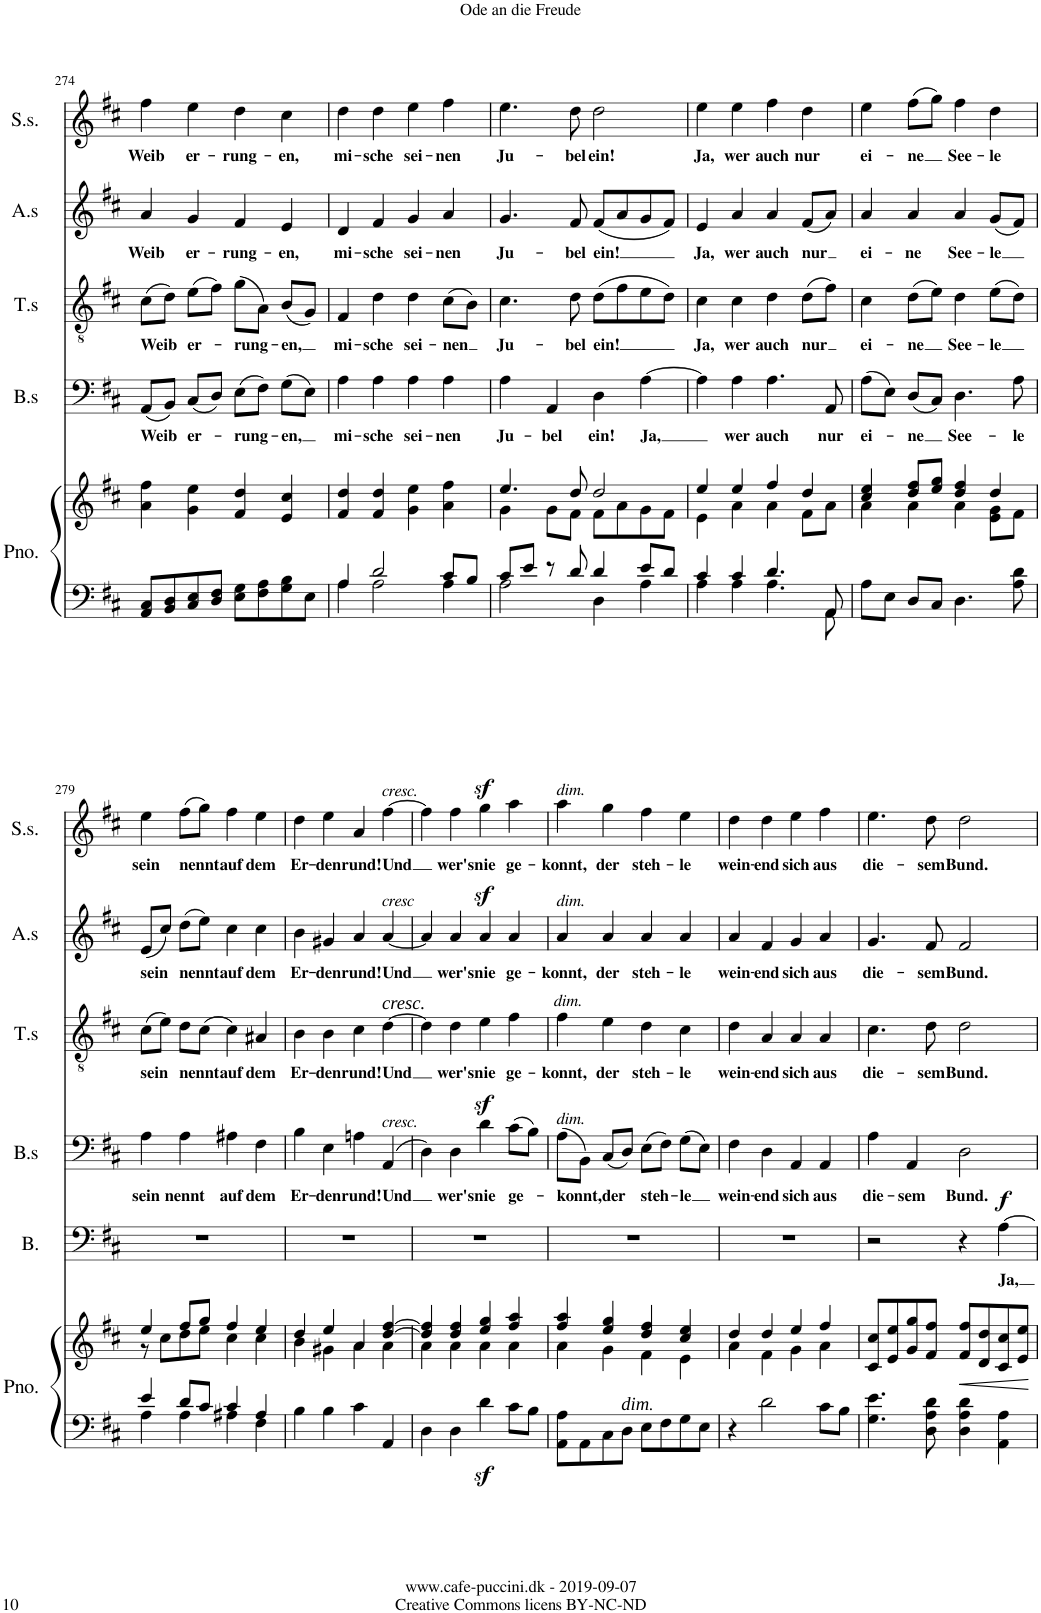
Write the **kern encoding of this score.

**kern	**kern	**dynam	**kern	**text	**dynam	**kern	**text	**kern	**text	**kern	**text	**kern	**text
*part6	*part6	*part6	*part5	*part5	*part5	*part4	*part4	*part3	*part3	*part2	*part2	*part1	*part1
*staff7	*staff6	*staff6/7	*staff5	*staff5	*staff5	*staff4	*staff4	*staff3	*staff3	*staff2	*staff2	*staff1	*staff1
*I"Piano	*	*	*I"Bass	*	*	*I"Bass solo	*	*I"Tenor solo	*	*I"Alto solo	*	*I"Soprano solo	*
*I'Pno.	*	*	*I'B.	*	*	*I'B.s	*	*I'T.s	*	*I'A.s	*	*I'S.s.	*
!!LO:PB:g=z
*clefF4	*clefG2	*	*clefF4	*	*	*clefF4	*	*clefGv2	*	*clefG2	*	*clefG2	*
*k[f#c#]	*k[f#c#]	*	*k[f#c#]	*	*	*k[f#c#]	*	*k[f#c#]	*	*k[f#c#]	*	*k[f#c#]	*
*M4/4	*M4/4	*	*M4/4	*	*	*M4/4	*	*M4/4	*	*M4/4	*	*M4/4	*
*met(c)	*met(c)	*	*met(c)	*	*	*met(c)	*	*met(c)	*	*met(c)	*	*met(c)	*
=274	=274	=274	=274	=274	=274	=274	=274	=274	=274	=274	=274	=274	=274
!	!	!	!	!	!	!	!LO:LY:b	!	!LO:LY:b	!	!LO:LY:b	!	!LO:LY:b
8AA/ 8C#/L	4a\ 4ff#\	.	1r	.	.	(8AA/L	Weib	(8c#\L	Weib	4a/	Weib	4ff#\	Weib
8BB/ 8D/	.	.	.	.	.	8BB/J)	.	8d\J)	.	.	.	.	.
!	!	!	!	!	!	!	!LO:LY:b	!	!LO:LY:b	!	!LO:LY:b	!	!LO:LY:b
8C#/ 8E/	4g\ 4ee\	.	.	.	.	(8C#/L	er-	(8e\L	er-	4g/	er-	4ee\	er-
8D/ 8F#/J	.	.	.	.	.	8D/J)	.	8f#\J)	.	.	.	.	.
!	!	!	!	!	!	!	!LO:LY:b	!	!LO:LY:b	!	!LO:LY:b	!	!LO:LY:b
8E\ 8G\L	4f#/ 4dd/	.	.	.	.	(8E\L	-rung-	(8g\L	-rung-	4f#/	-rung-	4dd\	-rung-
8F#\ 8A\	.	.	.	.	.	8F#\J)	.	8A\J)	.	.	.	.	.
!	!	!	!	!	!	!	!LO:LY:b	!	!LO:LY:b	!	!LO:LY:b	!	!LO:LY:b
8G\ 8B\	4e/ 4cc#/	.	.	.	.	(8G\L	-en,	(8B/L	-en,	4e/	-en,	4cc#\	-en,
8E\J	.	.	.	.	.	8E\J)	.	8G/J)	.	.	.	.	.
=275	=275	=275	=275	=275	=275	=275	=275	=275	=275	=275	=275	=275	=275
*^	*	*	*	*	*	*	*	*	*	*	*	*	*
!	!	!	!	!	!	!	!	!LO:LY:b	!	!LO:LY:b	!	!LO:LY:b	!	!LO:LY:b
4A/	4A\	4f#/ 4dd/	.	1r	.	.	4A\	mi-	4F#/	mi-	4d/	mi-	4dd\	mi-
!	!	!	!	!	!	!	!	!LO:LY:b	!	!LO:LY:b	!	!LO:LY:b	!	!LO:LY:b
2d/	2A\	4f#/ 4dd/	.	.	.	.	4A\	-sche	4d\	-sche	4f#/	-sche	4dd\	-sche
!	!	!	!	!	!	!	!	!LO:LY:b	!	!LO:LY:b	!	!LO:LY:b	!	!LO:LY:b
.	.	4g\ 4ee\	.	.	.	.	4A\	sei-	4d\	sei-	4g/	sei-	4ee\	sei-
!	!	!	!	!	!	!	!	!LO:LY:b	!	!LO:LY:b	!	!LO:LY:b	!	!LO:LY:b
8c#/L	4A\	4a\ 4ff#\	.	.	.	.	4A\	-nen	(8c#\L	-nen	4a/	-nen	4ff#\	-nen
8B/J	.	.	.	.	.	.	.	.	8B\J)	.	.	.	.	.
=276	=276	=276	=276	=276	=276	=276	=276	=276	=276	=276	=276	=276	=276	=276
*	*	*^	*	*	*	*	*	*	*	*	*	*	*	*
!	!	!	!	!	!	!	!	!	!LO:LY:b	!	!LO:LY:b	!	!LO:LY:b	!	!LO:LY:b
8c#/L	2A\	4.ee/	4g\	.	1r	.	.	4A\	Ju-	4.c#\	Ju-	4.g/	Ju-	4.ee\	Ju-
8e/J	.	.	.	.	.	.	.	.	.	.	.	.	.	.	.
!	!	!	!	!	!	!	!	!	!LO:LY:b	!	!	!	!	!	!
8r	.	.	8g\L	.	.	.	.	4AA/	-bel	.	.	.	.	.	.
!	!	!	!	!	!	!	!	!	!	!	!LO:LY:b	!	!LO:LY:b	!	!LO:LY:b
8d/	.	8dd/	8f#\J	.	.	.	.	.	.	8d\	-bel	8f#/	-bel	8dd\	-bel
!	!	!	!	!	!	!	!	!	!LO:LY:b	!	!LO:LY:b	!	!LO:LY:b	!	!LO:LY:b
4d/	4D\	2dd/	8f#\L	.	.	.	.	4D\	ein!	(8d\L	ein!	(8f#/L	ein!	2dd\	ein!
.	.	.	8a\	.	.	.	.	.	.	8f#\	.	8a/	.	.	.
!	!	!	!	!	!	!	!	!	!LO:LY:b	!	!	!	!	!	!
8e/L	4A\	.	8g\	.	.	.	.	[4A\	Ja,	8e\	.	8g/	.	.	.
8d/J	.	.	8f#\J	.	.	.	.	.	.	8d'\J)	.	8f#'/J)	.	.	.
=277	=277	=277	=277	=277	=277	=277	=277	=277	=277	=277	=277	=277	=277	=277	=277
!	!	!	!	!	!	!	!	!	!	!	!LO:LY:b	!	!LO:LY:b	!	!LO:LY:b
4c#/	4A\	4ee/	4e\	.	1r	.	.	4A\]	.	4c#\	Ja,	4e/	Ja,	4ee\	Ja,
!	!	!	!	!	!	!	!	!	!LO:LY:b	!	!LO:LY:b	!	!LO:LY:b	!	!LO:LY:b
4c#/	4A\	4ee/	4a\	.	.	.	.	4A\	wer	4c#\	wer	4a/	wer	4ee\	wer
!	!	!	!	!	!	!	!	!	!LO:LY:b	!	!LO:LY:b	!	!LO:LY:b	!	!LO:LY:b
4.d/	4.A\	4ff#/	4a\	.	.	.	.	4.A\	auch	4d\	auch	4a/	auch	4ff#\	auch
!	!	!	!	!	!	!	!	!	!	!	!LO:LY:b	!	!LO:LY:b	!	!LO:LY:b
.	.	4dd/	8f#\L	.	.	.	.	.	.	(8d\L	nur	(8f#/L	nur	4dd\	nur
!	!	!	!	!	!	!	!	!	!LO:LY:b	!	!	!	!	!	!
8AA/	8AA\	.	8a\J	.	.	.	.	8AA/	nur	8f#\J)	.	8a/J)	.	.	.
=278	=278	=278	=278	=278	=278	=278	=278	=278	=278	=278	=278	=278	=278	=278	=278
!	!	!	!	!	!	!	!	!	!LO:LY:b	!	!LO:LY:b	!	!LO:LY:b	!	!LO:LY:b
*v	*v	*	*	*	*	*	*	*	*	*	*	*	*	*	*
8A\L	4cc#/ 4ee/	4a\	.	1r	.	.	(8A\L	ei-	4c#\	ei-	4a/	ei-	4ee\	ei-
8E\J	.	.	.	.	.	.	8E\J)	.	.	.	.	.	.	.
!	!	!	!	!	!	!	!	!LO:LY:b	!	!LO:LY:b	!	!LO:LY:b	!	!LO:LY:b
8D/L	8dd/ 8ff#/L	4a\	.	.	.	.	(8D/L	-ne	(8d\L	-ne	4a/	-ne	(8ff#\L	-ne
8C#/J	8ee/ 8gg/J	.	.	.	.	.	8C#/J)	.	8e\J)	.	.	.	8gg\J)	.
!	!	!	!	!	!	!	!	!LO:LY:b	!	!LO:LY:b	!	!LO:LY:b	!	!LO:LY:b
4.D\	4dd/ 4ff#/	4a\	.	.	.	.	4.D\	See-	4d\	See-	4a/	See-	4ff#\	See-
!	!	!	!	!	!	!	!	!	!	!LO:LY:b	!	!LO:LY:b	!	!LO:LY:b
.	4dd/	8e\ 8g\L	.	.	.	.	.	.	(8e\L	-le	(8g/L	-le	4dd\	-le
!	!	!	!	!	!	!	!	!LO:LY:b	!	!	!	!	!	!
8A\ 8d\	.	8f#\J	.	.	.	.	8A\	-le	8d\J)	.	8f#/J)	.	.	.
!!LO:LB:g=z
=279	=279	=279	=279	=279	=279	=279	=279	=279	=279	=279	=279	=279	=279	=279
*^	*	*	*	*	*	*	*	*	*	*	*	*	*	*
!	!	!	!	!	!	!	!	!	!LO:LY:b	!	!LO:LY:b	!	!LO:LY:b	!	!LO:LY:b
4e/	4A\	4ee/	8r	.	1r	.	.	4A\	sein	(8c#\L	sein	(8e/L	sein	4ee\	sein
.	.	.	8cc#\L	.	.	.	.	.	.	8e\J)	.	8cc#/J)	.	.	.
!	!	!	!	!	!	!	!	!	!LO:LY:b	!	!LO:LY:b	!	!LO:LY:b	!	!LO:LY:b
8d/L	4A\	8ff#/L	8dd\	.	.	.	.	4A\	nennt	8d\L	nennt	(8dd\L	nennt	(8ff#\L	nennt
8c#/J	.	8gg/J	8ee\J	.	.	.	.	.	.	(8c#\J	.	8ee\J)	.	8gg\J)	.
!	!	!	!	!	!	!	!	!	!LO:LY:b	!	!LO:LY:b	!	!LO:LY:b	!	!LO:LY:b
4c#/	4A#X\	4ff#/	4cc#\	.	.	.	.	4A#X\	auf	4c#\)	auf	4cc#\	auf	4ff#\	auf
!	!	!	!	!	!	!	!	!	!LO:LY:b	!	!LO:LY:b	!	!LO:LY:b	!	!LO:LY:b
4A#/	4F#\	4ee/	4cc#\	.	.	.	.	4F#\	dem	4A#X/	dem	4cc#\	dem	4ee\	dem
=280	=280	=280	=280	=280	=280	=280	=280	=280	=280	=280	=280	=280	=280	=280	=280
!	!	!	!	!	!	!	!	!	!LO:LY:b	!	!LO:LY:b	!	!LO:LY:b	!	!LO:LY:b
*v	*v	*	*	*	*	*	*	*	*	*	*	*	*	*	*
4B\	4dd/	4b\	.	1r	.	.	4B\	Er-	4B\	Er-	4b\	Er-	4dd\	Er-
!	!	!	!	!	!	!	!	!LO:LY:b	!	!LO:LY:b	!	!LO:LY:b	!	!LO:LY:b
4B\	4ee/	4g#X\	.	.	.	.	4E\	-den	4B\	-den	4g#X/	-den	4ee\	-den
!	!	!	!	!	!	!	!	!LO:LY:b	!	!LO:LY:b	!	!LO:LY:b	!	!LO:LY:b
4c#\	4a/	4a\	.	.	.	.	4An\	rund!	4c#\	rund!	4a/	rund!	4a/	rund!
!	!	!	!	!	!	!	!	!	!	!	!	!	!LO:TX:a:i:t=cresc.	!
!	!	!	!	!	!	!	!	!	!	!	!LO:TX:a:i:t=cresc	!	!	!
!	!	!	!	!	!	!	!	!	!LO:TX:a:i:t=cresc.	!	!	!	!	!
!	!	!	!	!	!	!	!LO:TX:a:i:t=cresc.	!	!	!	!	!	!	!
!	!	!	!	!	!	!	!	!LO:LY:b	!	!LO:LY:b	!	!LO:LY:b	!	!LO:LY:b
4AA/	[4dd/ [4ff#/	4a\	.	.	.	.	(4AA/	Und	[4d\	Und	[4a/	Und	[4ff#\	Und
=281	=281	=281	=281	=281	=281	=281	=281	=281	=281	=281	=281	=281	=281	=281
4D\	4dd/] 4ff#/]	4a\	.	1r	.	.	4D\)	.	4d\]	.	4a/]	.	4ff#\]	.
!	!	!	!	!	!	!	!	!LO:LY:b	!	!LO:LY:b	!	!LO:LY:b	!	!LO:LY:b
4D\	4dd/ 4ff#/	4a\	.	.	.	.	4D\	wer's	4d\	wer's	4a/	wer's	4ff#\	wer's
!	!	!	!	!	!	!	!	!LO:LY:b	!	!LO:LY:b	!	!LO:LY:b	!	!LO:LY:b
4dz<\	4ee/ 4gg/	4a\	.	.	.	.	4dz>\	nie	4e\	nie	4az>/	nie	4ggz>\	nie
!	!	!	!	!	!	!	!	!LO:LY:b	!	!LO:LY:b	!	!LO:LY:b	!	!LO:LY:b
8c#\L	4ff#/ 4aa/	4a\	.	.	.	.	(8c#\L	ge-	4f#\	ge-	4a/	ge-	4aa\	ge-
8B\J	.	.	.	.	.	.	8B\J)	.	.	.	.	.	.	.
=282	=282	=282	=282	=282	=282	=282	=282	=282	=282	=282	=282	=282	=282	=282
!	!	!	!	!	!	!	!	!	!	!	!	!	!LO:TX:a:i:t=dim.	!
!	!	!	!	!	!	!	!	!	!	!	!LO:TX:a:i:t=dim.	!	!	!
!	!	!	!	!	!	!	!	!	!LO:TX:a:i:t=dim.	!	!	!	!	!
!	!	!	!	!	!	!	!LO:TX:a:i:t=dim.	!	!	!	!	!	!	!
!	!	!	!	!	!	!	!	!LO:LY:b	!	!LO:LY:b	!	!LO:LY:b	!	!LO:LY:b
8AA\ 8A\L	4ff#/ 4aa/	4a\	.	1r	.	.	(8A\L	-konnt,	4f#\	-konnt,	4a/	-konnt,	4aa\	-konnt,
8AA\	.	.	.	.	.	.	8BB\J)	.	.	.	.	.	.	.
!	!	!	!	!	!	!	!	!LO:LY:b	!	!LO:LY:b	!	!LO:LY:b	!	!LO:LY:b
8C#\	4ee/ 4gg/	4g\	.	.	.	.	(8C#/L	der	4e\	der	4a/	der	4gg\	der
!LO:TX:a:i:t=dim	!	!	!	!	!	!	!	!	!	!	!	!	!	!
!LO:TX:a:t=.	!	!	!	!	!	!	!	!	!	!	!	!	!	!
8D\J	.	.	.	.	.	.	8D/J)	.	.	.	.	.	.	.
!	!	!	!	!	!	!	!	!LO:LY:b	!	!LO:LY:b	!	!LO:LY:b	!	!LO:LY:b
8E\L	4dd/ 4ff#/	4f#\	.	.	.	.	(8E\L	steh-	4d\	steh-	4a/	steh-	4ff#\	steh-
8F#\	.	.	.	.	.	.	8F#\J)	.	.	.	.	.	.	.
!	!	!	!	!	!	!	!	!LO:LY:b	!	!LO:LY:b	!	!LO:LY:b	!	!LO:LY:b
8G\	4cc#/ 4ee/	4e\	.	.	.	.	(8G\L	-le	4c#\	-le	4a/	-le	4ee\	-le
8E\J	.	.	.	.	.	.	8E\J)	.	.	.	.	.	.	.
=283	=283	=283	=283	=283	=283	=283	=283	=283	=283	=283	=283	=283	=283	=283
!	!	!	!	!	!	!	!	!LO:LY:b	!	!LO:LY:b	!	!LO:LY:b	!	!LO:LY:b
4r	4dd/	4a\	.	1r	.	.	4F#\	wein-	4d\	wein-	4a/	wein-	4dd\	wein-
!	!	!	!	!	!	!	!	!LO:LY:b	!	!LO:LY:b	!	!LO:LY:b	!	!LO:LY:b
2d\	4dd/	4f#\	.	.	.	.	4D\	-end	4A/	-end	4f#/	-end	4dd\	-end
!	!	!	!	!	!	!	!	!LO:LY:b	!	!LO:LY:b	!	!LO:LY:b	!	!LO:LY:b
.	4ee/	4g\	.	.	.	.	4AA/	sich	4A/	sich	4g/	sich	4ee\	sich
!	!	!	!	!	!	!	!	!LO:LY:b	!	!LO:LY:b	!	!LO:LY:b	!	!LO:LY:b
8c#\L	4ff#/	4a\	.	.	.	.	4AA/	aus	4A/	aus	4a/	aus	4ff#\	aus
8B\J	.	.	.	.	.	.	.	.	.	.	.	.	.	.
*	*v	*v	*	*	*	*	*	*	*	*	*	*	*	*
=284	=284	=284	=284	=284	=284	=284	=284	=284	=284	=284	=284	=284	=284
!	!	!	!	!	!	!	!LO:LY:b	!	!LO:LY:b	!	!LO:LY:b	!	!LO:LY:b
4.G\ 4.e\	8c#/ 8cc#/L	.	2r	.	.	4A\	die-	4.c#\	die-	4.g/	die-	4.ee\	die-
.	8e/ 8ee/	.	.	.	.	.	.	.	.	.	.	.	.
!	!	!	!	!	!	!	!LO:LY:b	!	!	!	!	!	!
.	8g/ 8gg/	.	.	.	.	4AA/	-sem	.	.	.	.	.	.
!	!	!	!	!	!	!	!	!	!LO:LY:b	!	!LO:LY:b	!	!LO:LY:b
8D\ 8A\ 8d\	8f#/ 8ff#/J	.	.	.	.	.	.	8d\	-sem	8f#/	-sem	8dd\	-sem
!	!	!LO:HP:b	!	!	!	!	!LO:LY:b	!	!LO:LY:b	!	!LO:LY:b	!	!LO:LY:b
4D\ 4A\ 4d\	8f#/ 8ff#/L	<	4r	.	.	2D\	Bund.	2d\	Bund.	2f#/	Bund.	2dd\	Bund.
.	8d/ 8dd/	.	.	.	.	.	.	.	.	.	.	.	.
!	!	!	!	!LO:LY:b	!LO:DY:a	!	!	!	!	!	!	!	!
4AA\ 4A\	8c#/ 8cc#/	.	[4A\	Ja,	f	.	.	.	.	.	.	.	.
.	8e/ 8ee/J	.	.	.	.	.	.	.	.	.	.	.	.
.	.	[	.	.	.	.	.	.	.	.	.	.	.
=	=	=	=	=	=	=	=	=	=	=	=	=	=
*-	*-	*-	*-	*-	*-	*-	*-	*-	*-	*-	*-	*-	*-
